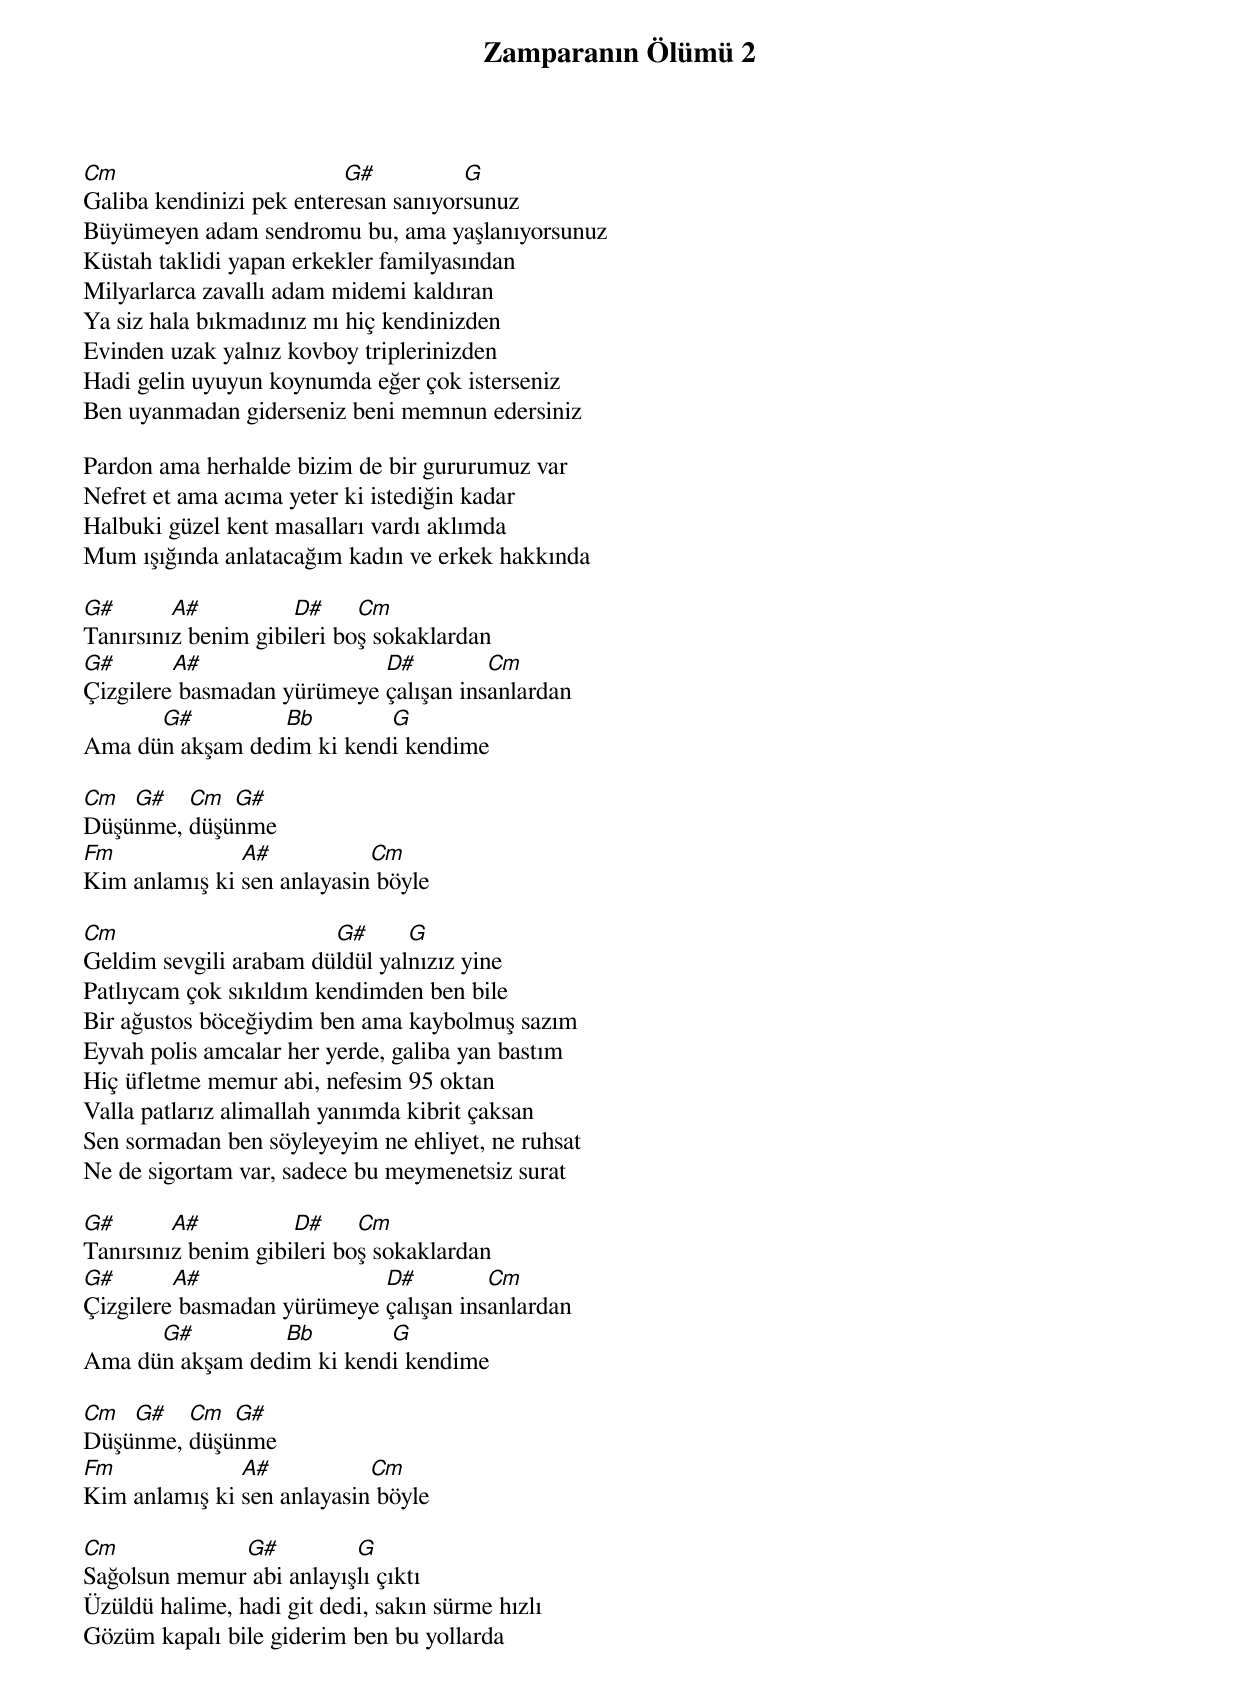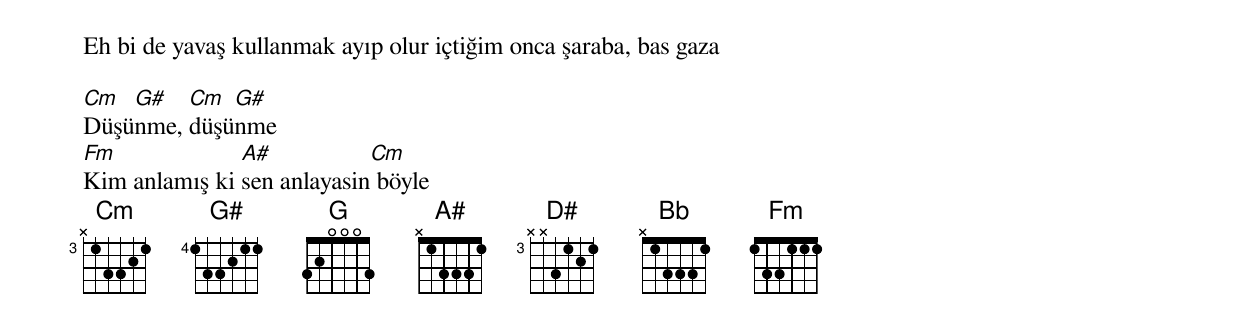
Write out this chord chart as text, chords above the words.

{title: Zamparanın Ölümü 2}
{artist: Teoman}

Cm                        G#          G
Galiba kendinizi pek enteresan sanıyorsunuz
Büyümeyen adam sendromu bu, ama yaşlanıyorsunuz
Küstah taklidi yapan erkekler familyasından
Milyarlarca zavallı adam midemi kaldıran
Ya siz hala bıkmadınız mı hiç kendinizden
Evinden uzak yalnız kovboy triplerinizden
Hadi gelin uyuyun koynumda eğer çok isterseniz
Ben uyanmadan giderseniz beni memnun edersiniz

Pardon ama herhalde bizim de bir gururumuz var
Nefret et ama acıma yeter ki istediğin kadar
Halbuki güzel kent masalları vardı aklımda
Mum ışığında anlatacağım kadın ve erkek hakkında

G#       A#          D#     Cm
Tanırsınız benim gibileri boş sokaklardan
G#       A#                 D#         Cm
Çizgilere basmadan yürümeye çalışan insanlardan
      G#         Bb        G
Ama dün akşam dedim ki kendi kendime

Cm  G#   Cm  G#
Düşünme, düşünme
Fm             A#           Cm
Kim anlamış ki sen anlayasin böyle

Cm                      G#      G
Geldim sevgili arabam düldül yalnızız yine
Patlıycam çok sıkıldım kendimden ben bile
Bir ağustos böceğiydim ben ama kaybolmuş sazım
Eyvah polis amcalar her yerde, galiba yan bastım
Hiç üfletme memur abi, nefesim 95 oktan
Valla patlarız alimallah yanımda kibrit çaksan
Sen sormadan ben söyleyeyim ne ehliyet, ne ruhsat
Ne de sigortam var, sadece bu meymenetsiz surat

G#       A#          D#     Cm
Tanırsınız benim gibileri boş sokaklardan
G#       A#                 D#         Cm
Çizgilere basmadan yürümeye çalışan insanlardan
      G#         Bb        G
Ama dün akşam dedim ki kendi kendime

Cm  G#   Cm  G#
Düşünme, düşünme
Fm             A#           Cm
Kim anlamış ki sen anlayasin böyle

Cm            G#          G
Sağolsun memur abi anlayışlı çıktı
Üzüldü halime, hadi git dedi, sakın sürme hızlı
Gözüm kapalı bile giderim ben bu yollarda
Eh bi de yavaş kullanmak ayıp olur içtiğim onca şaraba, bas gaza

Cm  G#   Cm  G#
Düşünme, düşünme
Fm             A#           Cm
Kim anlamış ki sen anlayasin böyle
